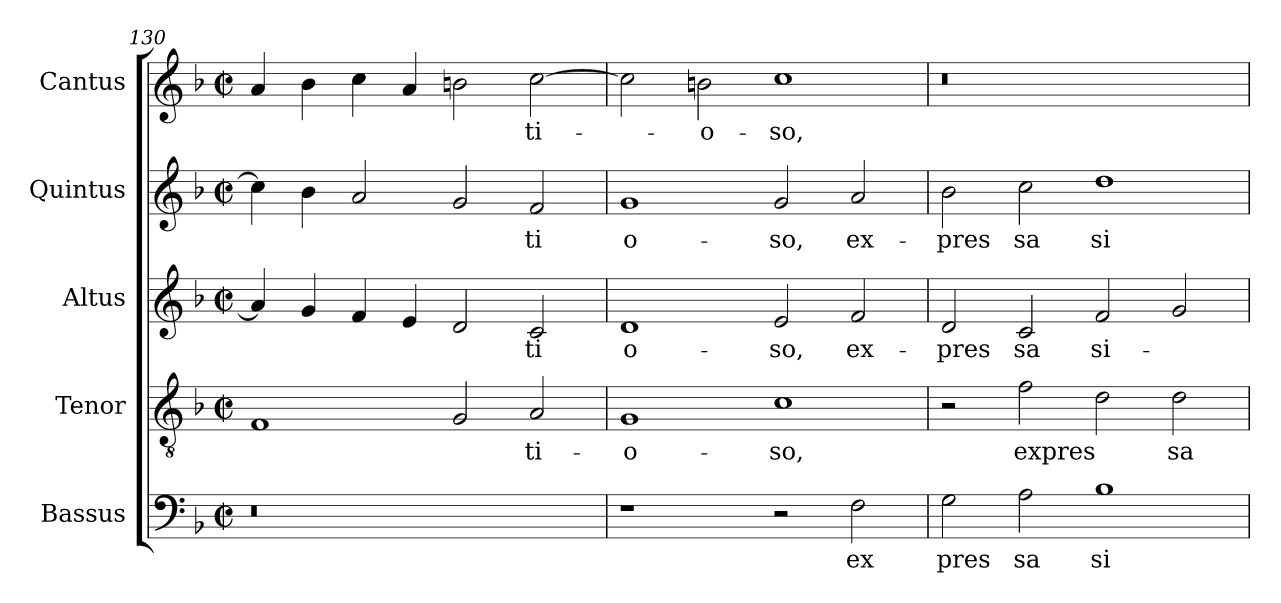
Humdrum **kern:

**kern	**text	**kern	**text	**kern	**text	**kern	**text	**kern	**text
*part5	*part5	*part4	*part4	*part3	*part3	*part2	*part2	*part1	*part1
*staff5	*staff5	*staff4	*staff4	*staff3	*staff3	*staff2	*staff2	*staff1	*staff1
*I"Bassus	*	*I"Tenor	*	*I"Altus	*	*I"Quintus	*	*I"Cantus	*
*clefF4	*	*clefGv2	*	*clefG2	*	*clefG2	*	*clefG2	*
*k[b-]	*	*k[b-]	*	*k[b-]	*	*k[b-]	*	*k[b-]	*
*F:	*	*F:	*	*F:	*	*F:	*	*F:	*
*M2/2	*	*M2/2	*	*M2/2	*	*M2/2	*	*M2/2	*
*met(c|)	*	*met(c|)	*	*met(c|)	*	*met(c|)	*	*met(c|)	*
=130	=130	=130	=130	=130	=130	=130	=130	=130	=130
0r	.	1F	.	4a/]	.	4cc\]	.	4a/	.
.	.	.	.	4g/	.	4b-\	.	4b-\	.
.	.	.	.	4f/	.	2a/	.	4cc\	.
.	.	.	.	4e/	.	.	.	4a/	.
.	.	2G/	.	2d/	.	2g/	.	2b\	.
!	!	!	!LO:LY:b:cj	!	!LO:LY:b:cj	!	!LO:LY:b:cj	!	!LO:LY:b:cj
.	.	2A/	-ti-	2c/	ti	2f/	ti	[<2cc\	-ti-
!!LO:LB:g=z
=131	=131	=131	=131	=131	=131	=131	=131	=131	=131
!	!	!	!LO:LY:b:cj	!	!LO:LY:b:cj	!	!LO:LY:b:cj	!	!
1r	.	1G	-o-	1d	o-	1g	o-	2cc\]	.
!	!	!	!	!	!	!	!	!	!LO:LY:b:cj
.	.	.	.	.	.	.	.	2b\	-o-
!	!	!	!LO:LY:b:cj	!	!LO:LY:b:cj	!	!LO:LY:b:cj	!	!LO:LY:b:cj
2r	.	1c	-so,	2e/	-so,	2g/	-so,	1cc	-so,
!	!LO:LY:b:cj	!	!	!	!LO:LY:b:cj	!	!LO:LY:b:cj	!	!
2F\	ex	.	.	2f/	ex-	2a/	ex-	.	.
=132	=132	=132	=132	=132	=132	=132	=132	=132	=132
!	!LO:LY:b:cj	!	!	!	!LO:LY:b:cj	!	!LO:LY:b:cj	!	!
2G\	pres	2r	.	2d/	-pres	2b-\	-pres	0r	.
!	!LO:LY:b:cj	!	!LO:LY:b	!	!LO:LY:b:cj	!	!LO:LY:b:cj	!	!
2A\	sa	2f\	expres	2c/	sa	2cc\	sa	.	.
!	!LO:LY:b:cj	!	!	!	!LO:LY:b:cj	!	!LO:LY:b:cj	!	!
1B-	si	2d\	.	2f/	si-	1dd	si-	.	.
!	!	!	!LO:LY:b:cj	!	!	!	!	!	!
.	.	2d\	sa	2g/	.	.	.	.	.
=	=	=	=	=	=	=	=	=	=
*-	*-	*-	*-	*-	*-	*-	*-	*-	*-
